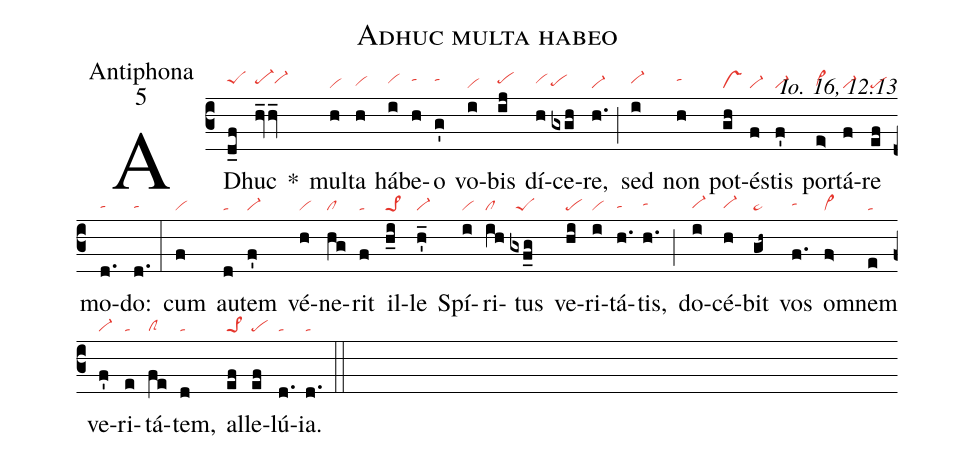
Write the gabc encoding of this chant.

name: Adhuc multa habeo;
office-part: Antiphona;
mode: 5;
commentary: Io. 16, 12.13;
nabc-lines: 1;
%%
(c3)
AD(d_f|peShh)huc(hv_hv_|pe-hhvi-hh) *()
mul(h|vi)ta(h|vihg) há(i|vihh)be(h|tahi)o(g'|tahi) vo(i|vi)bis(ij|pehh)
dí(h|vihh)ce(gxgh|pehg)re,(h.|vi-) (;)
sed(i|vi-hh) non(h|tahi) pot(gh|vs)és(f|vi-)tis(f'|vi-) por(e>|vi>hg)tá(f|vi-)re(ef|pe) mo(d.|tahg)do:(d.|tahg) (:)
cum(f|vi) au(d|ta)tem(f'|vi-) vé(h|vi)ne(hg|cl)rit(f|ta) il(h_i|pe>1)le(h'_|vi-) Spí(i|vi)ri(ih|cl)tus(gxf_g|//peS) ve(hi|pe)ri(i|vi)tá(h.|tahg)tis,(h.|tahh) (;)
do(i|vi-hg)cé(h|vi-hg)bit(gh~|ta>) vos(f.|tahh) om(f>|vi>)nem(e|ta) ve(f'|vi-)ri(e|ta)tá(fe|clS)tem,(d|ta) al(ef|pe>1)le(ef|pe)lú(d.|ta)ia.(d.|ta) (::)
